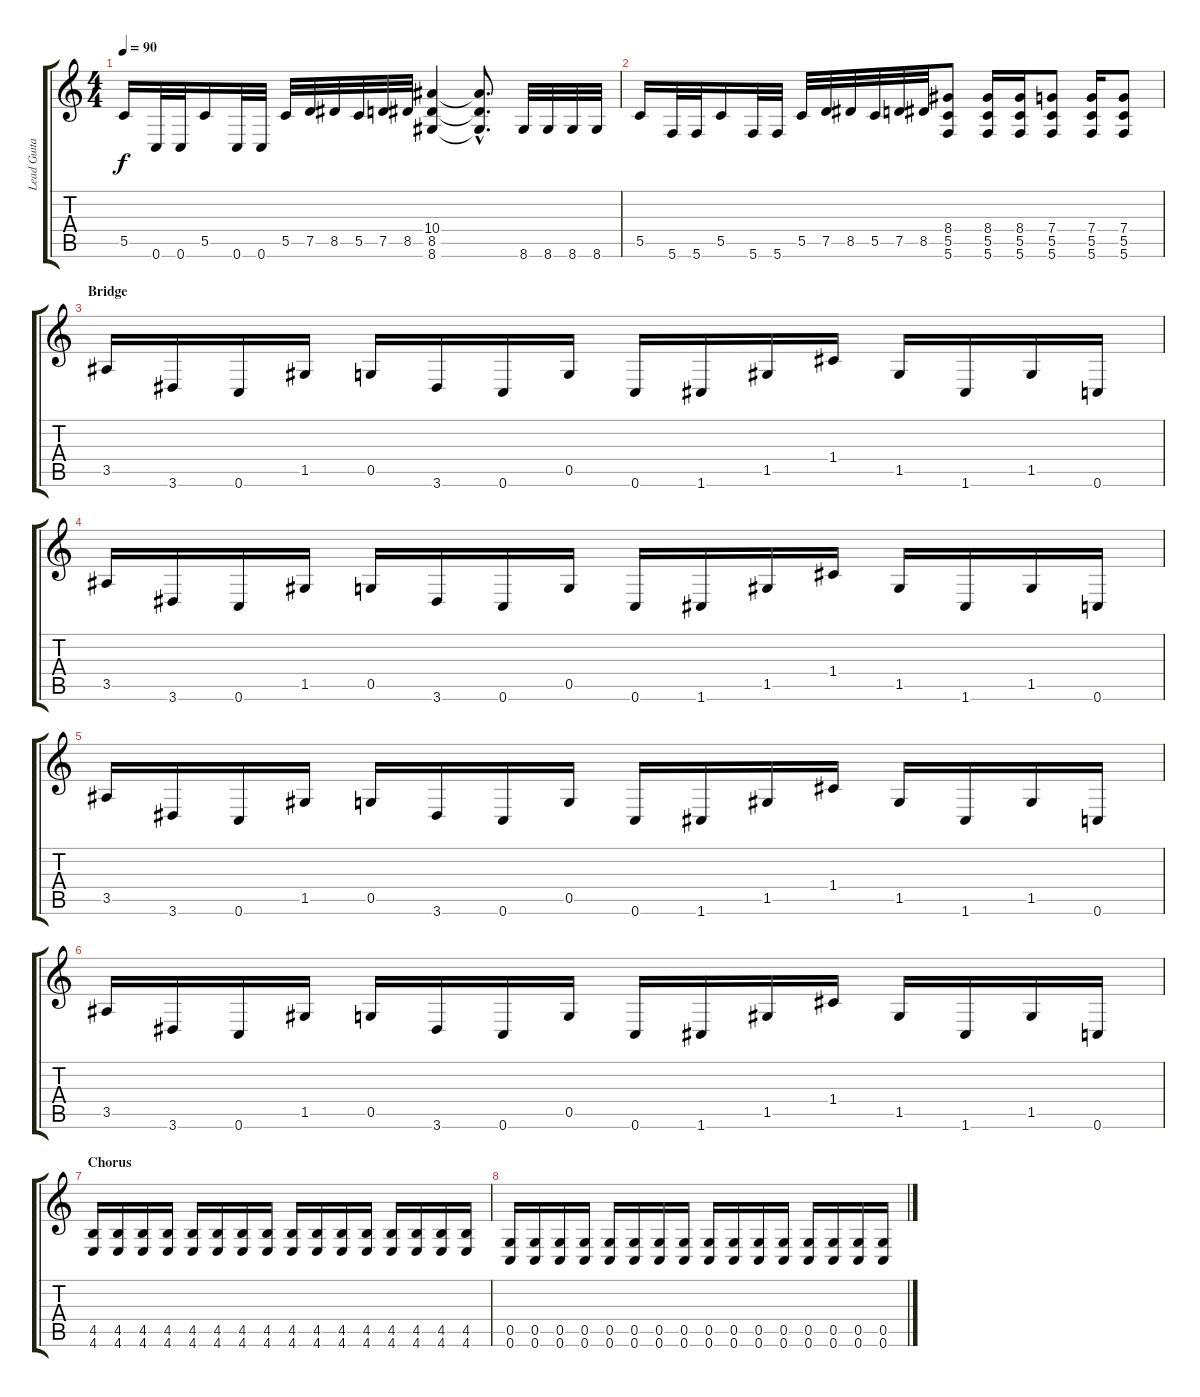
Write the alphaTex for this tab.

\track ("Lead Guitar 1" "Lead Guita") {instrument distortionguitar}
\staff {score tabs}
\tuning (D4 A3 F3 C3 G2 C2) {hide}
\ts (4 4)
\tempo 90
\clef g2
\ks c
5.5.16{dy f} 0.6.32 0.6.32 5.5.16 0.6.32 0.6.32 5.5.32 7.5.32 8.5.32 5.5.32 7.5.32 8.5.32 (10.4 8.5 8.6).4 (10.4{hac t} 8.5{hac t} 8.6{hac t}).8{d} 8.6.32 8.6.32 8.6.32 8.6.32 |
5.5.16 5.6.32 5.6.32 5.5.16 5.6.32 5.6.32 5.5.32 7.5.32 8.5.32 5.5.32 7.5.32 8.5.32 (8.4 5.5 5.6).8 (8.4 5.5 5.6).16 (8.4 5.5 5.6).16 (7.4 5.5 5.6).8 (7.4 5.5 5.6).16 (7.4 5.5 5.6).8 |
\section ("" "Bridge")
3.5.16 3.6.16 0.6.16 1.5.16 0.5.16 3.6.16 0.6.16 0.5.16 0.6.16 1.6.16 1.5.16 1.4.16 1.5.16 1.6.16 1.5.16 0.6.16 |
3.5.16 3.6.16 0.6.16 1.5.16 0.5.16 3.6.16 0.6.16 0.5.16 0.6.16 1.6.16 1.5.16 1.4.16 1.5.16 1.6.16 1.5.16 0.6.16 |
3.5.16 3.6.16 0.6.16 1.5.16 0.5.16 3.6.16 0.6.16 0.5.16 0.6.16 1.6.16 1.5.16 1.4.16 1.5.16 1.6.16 1.5.16 0.6.16 |
3.5.16 3.6.16 0.6.16 1.5.16 0.5.16 3.6.16 0.6.16 0.5.16 0.6.16 1.6.16 1.5.16 1.4.16 1.5.16 1.6.16 1.5.16 0.6.16 |
\section ("" "Chorus")
(4.5 4.6).16 (4.5 4.6).16 (4.5 4.6).16 (4.5 4.6).16 (4.5 4.6).16 (4.5 4.6).16 (4.5 4.6).16 (4.5 4.6).16 (4.5 4.6).16 (4.5 4.6).16 (4.5 4.6).16 (4.5 4.6).16 (4.5 4.6).16 (4.5 4.6).16 (4.5 4.6).16 (4.5 4.6).16 |
(0.5 0.6).16 (0.5 0.6).16 (0.5 0.6).16 (0.5 0.6).16 (0.5 0.6).16 (0.5 0.6).16 (0.5 0.6).16 (0.5 0.6).16 (0.5 0.6).16 (0.5 0.6).16 (0.5 0.6).16 (0.5 0.6).16 (0.5 0.6).16 (0.5 0.6).16 (0.5 0.6).16 (0.5 0.6).16
